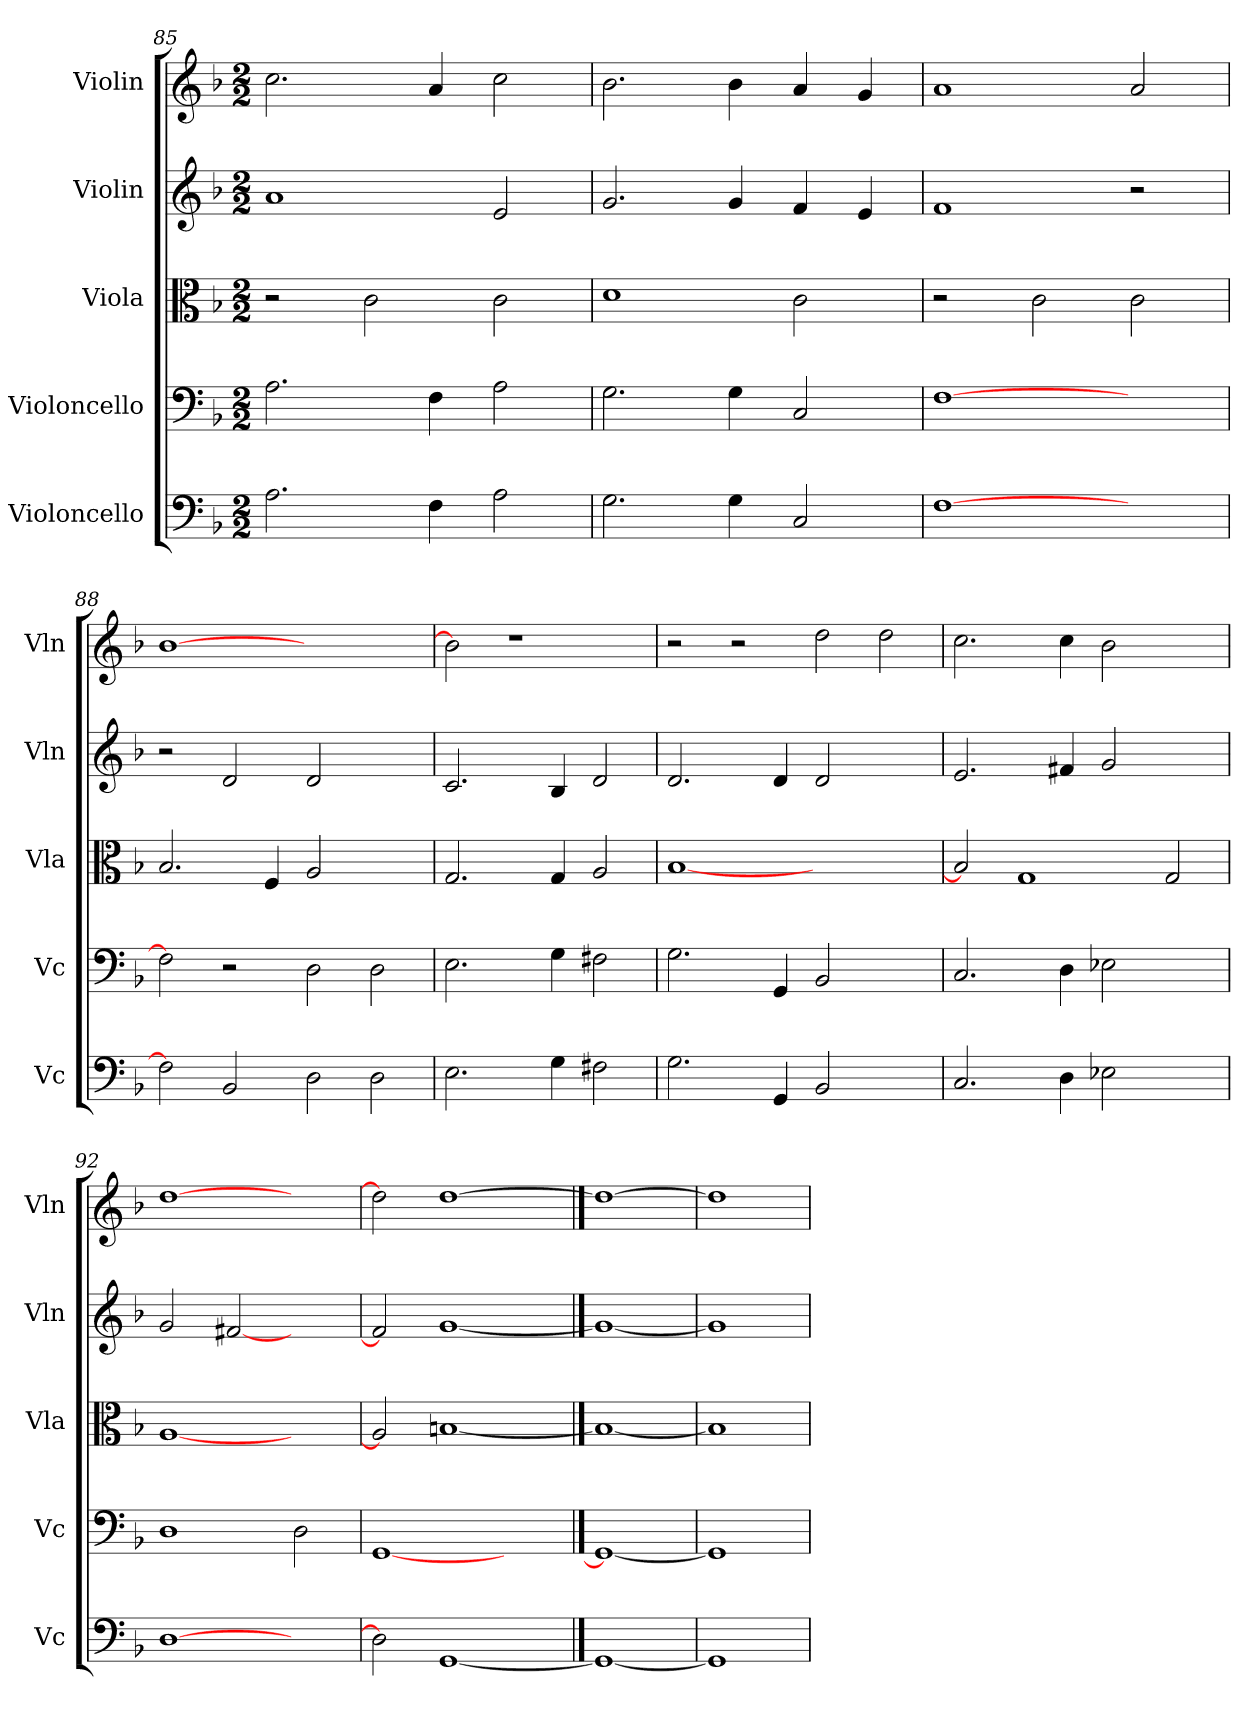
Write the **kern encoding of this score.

**kern	**kern	**kern	**kern	**kern
*part5	*part4	*part3	*part2	*part1
*staff5	*staff4	*staff3	*staff2	*staff1
*I"Violoncello	*I"Violoncello	*I"Viola	*I"Violin	*I"Violin
*I'Vc	*I'Vc	*I'Vla	*I'Vln	*I'Vln
*clefF4	*clefF4	*clefC3	*clefG2	*clefG2
*k[b-]	*k[b-]	*k[b-]	*k[b-]	*k[b-]
*M2/2	*M2/2	*M2/2	*M2/2	*M2/2
=85	=85	=85	=85	=85
2.A\	2.A\	2r	1a	2.cc\
.	.	2c\	.	.
4F\	4F\	.	.	4a/
2A\	2A\	2c\	2e/	2cc\
=86	=86	=86	=86	=86
2.G\	2.G\	1d	2.g/	2.b-\
4G\	4G\	.	4g/	4b-\
2C/	2C/	2c\	4f/	4a/
.	.	.	4e/	4g/
=87	=87	=87	=87	=87
[1F	[1F	2r	1f	1a
.	.	2c\	.	.
2ryy	2ryy	2c\	2r	2a/
=88	=88	=88	=88	=88
2F]	2F]	2.B-/	2r	[1b-
2BB-/	2r	.	2d/	.
.	.	4F/	.	.
2D\	2D\	2A/	2d/	1ryy
2D\	2D\	2ryy	2ryy	.
=89	=89	=89	=89	=89
2.E\	2.E\	2.G/	2.c/	2b-]
.	.	.	.	1r
4G\	4G\	4G/	4B-/	.
2F#X\	2F#X\	2A/	2d/	.
=90	=90	=90	=90	=90
2.G\	2.G\	[1B-	2.d/	2r
.	.	.	.	2r
4GG/	4GG/	.	4d/	.
2BB-/	2BB-/	1ryy	2d/	2dd\
2ryy	2ryy	.	2ryy	2dd\
=91	=91	=91	=91	=91
2.C/	2.C/	2B-]	2.e/	2.cc\
.	.	1G	.	.
4D\	4D\	.	4f#X/	4cc\
2E-X\	2E-X\	.	2g/	2b-\
2ryy	2ryy	2G/	2ryy	2ryy
=92	=92	=92	=92	=92
[1D	1D	[1A	2g/	[1dd
.	.	.	[2f#X	.
2ryy	2D\	2ryy	2ryy	2ryy
=93	=93	=93	=93	=93
2D]	[1GG	2A]	2f#]	2dd]
[1GG	.	[1Bn	[1g	[1dd
.	2ryy	.	.	.
==94	==94	==94	==94	==94
1GG_	1GG_	1B_	1g_	1dd_
=95	=95	=95	=95	=95
1GG]	1GG]	1B]	1g]	1dd]
=	=	=	=	=
*-	*-	*-	*-	*-
